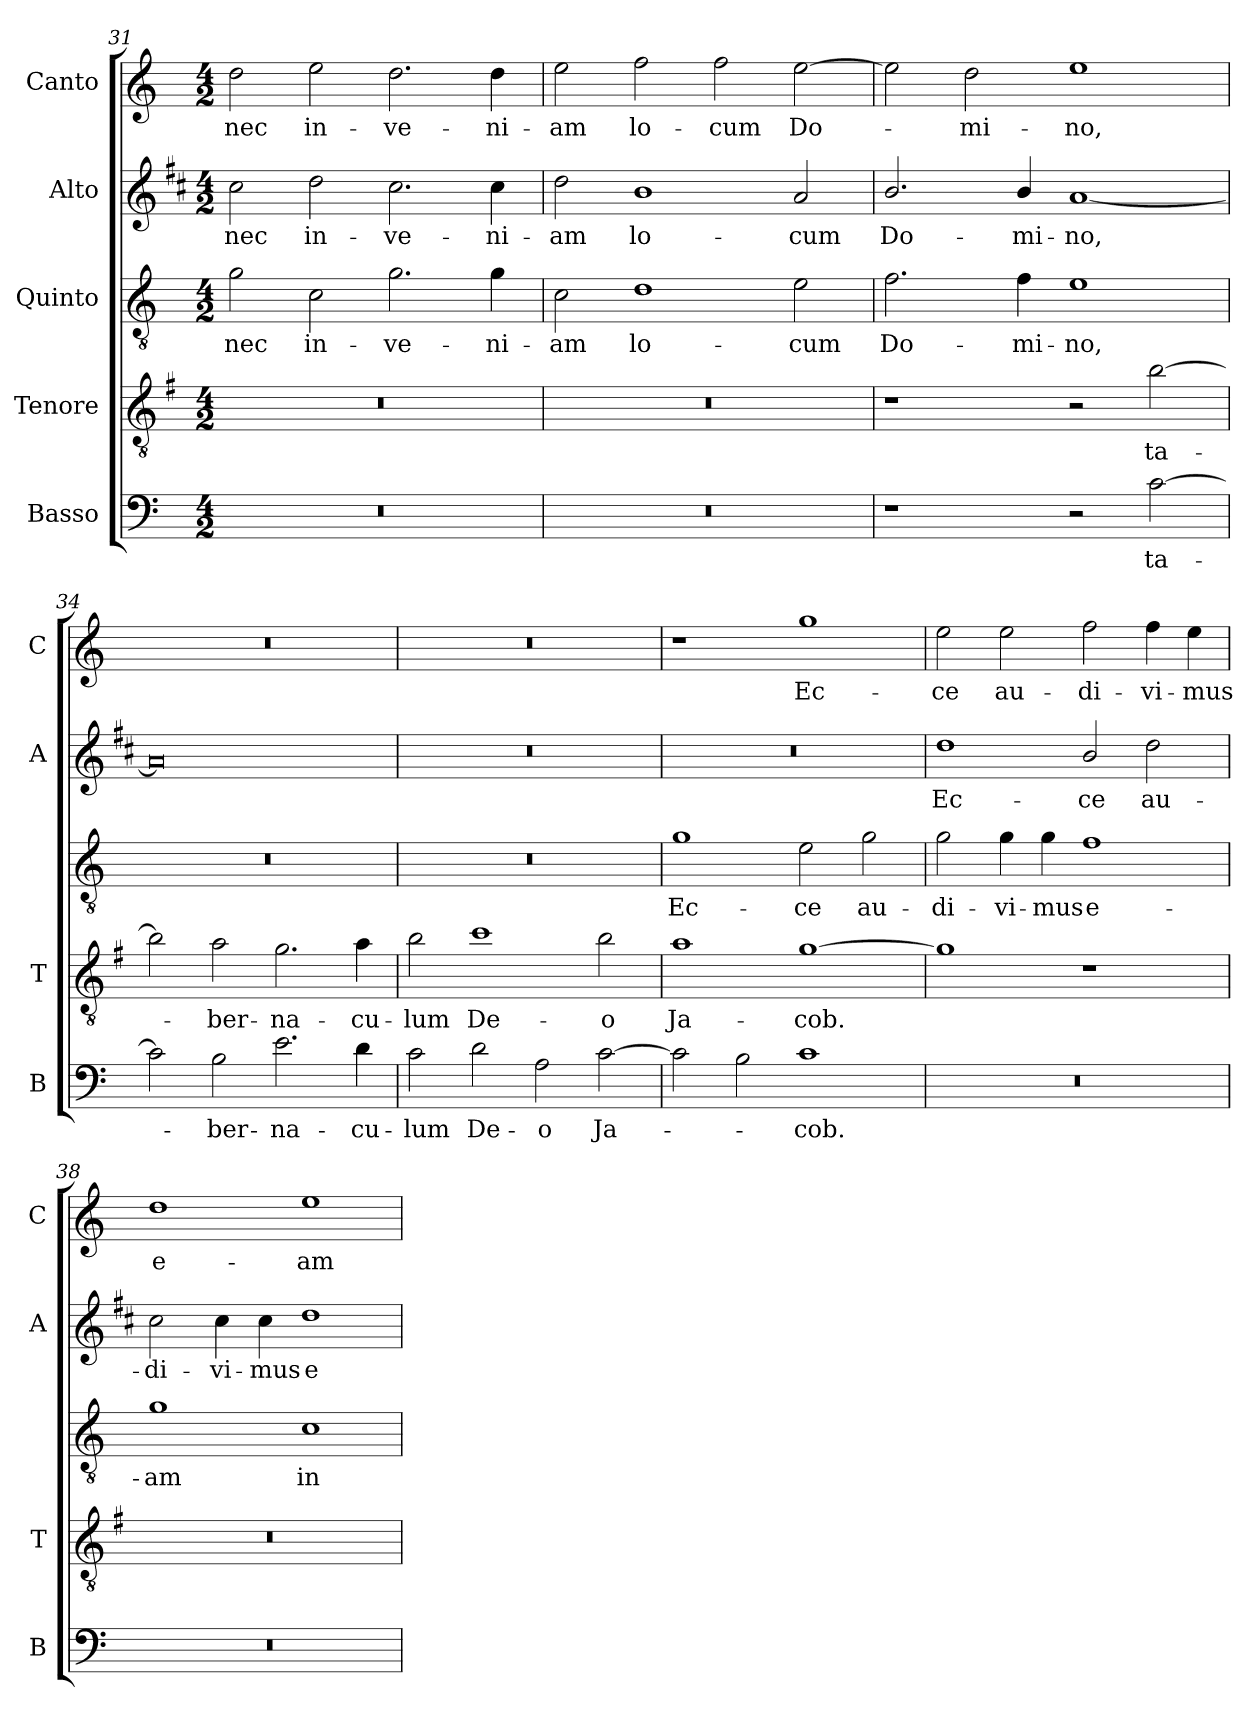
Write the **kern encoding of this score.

**kern	**text	**kern	**text	**kern	**text	**kern	**text	**kern	**text
*part5	*part5	*part4	*part4	*part3	*part3	*part2	*part2	*part1	*part1
*staff5	*staff5	*staff4	*staff4	*staff3	*staff3	*staff2	*staff2	*staff1	*staff1
*I"Basso	*	*I"Tenore	*	*I"Quinto	*	*I"Alto	*	*I"Canto	*
*I'B	*	*I'T	*	*	*	*I'A	*	*I'C	*
*clefF4	*	*clefGv2	*	*clefGv2	*	*clefG2	*	*clefG2	*
*	*	*ITrd4c7	*	*	*	*ITrd1c2	*	*	*
*k[]	*	*k[]	*	*k[]	*	*k[]	*	*k[]	*
*C:	*	*C:	*	*C:	*	*C:	*	*C:	*
*M4/2	*	*M4/2	*	*M4/2	*	*M4/2	*	*M4/2	*
=31	=31	=31	=31	=31	=31	=31	=31	=31	=31
!	!	!	!	!	!LO:LY:b	!	!LO:LY:b	!	!LO:LY:b
0r	.	0r	.	2g\	-nec	2b\	-nec	2dd\	-nec
!	!	!	!	!	!LO:LY:b	!	!LO:LY:b	!	!LO:LY:b
.	.	.	.	2c\	in-	2cc\	in-	2ee\	in-
!	!	!	!	!	!LO:LY:b	!	!LO:LY:b	!	!LO:LY:b
.	.	.	.	2.g\	-ve-	2.b\	-ve-	2.dd\	-ve-
!	!	!	!	!	!LO:LY:b	!	!LO:LY:b	!	!LO:LY:b
.	.	.	.	4g\	-ni-	4b\	-ni-	4dd\	-ni-
=32	=32	=32	=32	=32	=32	=32	=32	=32	=32
!	!	!	!	!	!LO:LY:b	!	!LO:LY:b	!	!LO:LY:b
0r	.	0r	.	2c\	-am	2cc\	-am	2ee\	-am
!	!	!	!	!	!LO:LY:b	!	!LO:LY:b	!	!LO:LY:b
.	.	.	.	1d	lo-	1a	lo-	2ff\	lo-
!	!	!	!	!	!	!	!	!	!LO:LY:b
.	.	.	.	.	.	.	.	2ff\	-cum
!	!	!	!	!	!LO:LY:b	!	!LO:LY:b	!	!LO:LY:b
.	.	.	.	2e\	-cum	2g/	-cum	[2ee\	Do-
=33	=33	=33	=33	=33	=33	=33	=33	=33	=33
!	!	!	!	!	!LO:LY:b	!	!LO:LY:b	!	!
1r	.	1r	.	2.f\	Do-	2.a/	Do-	2ee\]	.
!	!	!	!	!	!	!	!	!	!LO:LY:b
.	.	.	.	.	.	.	.	2dd\	-mi-
!	!	!	!	!	!LO:LY:b	!	!LO:LY:b	!	!
.	.	.	.	4f\	-mi-	4a/	-mi-	.	.
!	!	!	!	!	!LO:LY:b	!	!LO:LY:b	!	!LO:LY:b
2r	.	2r	.	1e	-no,	[1g	-no,	1ee	-no,
!	!LO:LY:b	!	!LO:LY:b	!	!	!	!	!	!
[2c\	ta-	[2e\	ta-	.	.	.	.	.	.
=34	=34	=34	=34	=34	=34	=34	=34	=34	=34
2c\]	.	2e\]	.	0r	.	0g]	.	0r	.
!	!LO:LY:b	!	!LO:LY:b	!	!	!	!	!	!
2B\	-ber-	2d\	-ber-	.	.	.	.	.	.
!	!LO:LY:b	!	!LO:LY:b	!	!	!	!	!	!
2.e\	-na-	2.c\	-na-	.	.	.	.	.	.
!	!LO:LY:b	!	!LO:LY:b	!	!	!	!	!	!
4d\	-cu-	4d\	-cu-	.	.	.	.	.	.
!!LO:LB:g=z
=35	=35	=35	=35	=35	=35	=35	=35	=35	=35
!	!LO:LY:b	!	!LO:LY:b	!	!	!	!	!	!
2c\	-lum	2e\	-lum	0r	.	0r	.	0r	.
!	!LO:LY:b	!	!LO:LY:b	!	!	!	!	!	!
2d\	De-	1f	De-	.	.	.	.	.	.
!	!LO:LY:b	!	!	!	!	!	!	!	!
2A\	-o	.	.	.	.	.	.	.	.
!	!LO:LY:b	!	!LO:LY:b	!	!	!	!	!	!
[2c\	Ja-	2e\	-o	.	.	.	.	.	.
=36	=36	=36	=36	=36	=36	=36	=36	=36	=36
!	!	!	!LO:LY:b	!	!LO:LY:b	!	!	!	!
2c\]	.	1d	Ja-	1g	Ec-	0r	.	1r	.
2B\	.	.	.	.	.	.	.	.	.
!	!LO:LY:b	!	!LO:LY:b	!	!LO:LY:b	!	!	!	!LO:LY:b
1c	-cob.	[1c	-cob.	2e\	-ce	.	.	1gg	Ec-
!	!	!	!	!	!LO:LY:b	!	!	!	!
.	.	.	.	2g\	au-	.	.	.	.
=37	=37	=37	=37	=37	=37	=37	=37	=37	=37
!	!	!	!	!	!LO:LY:b	!	!LO:LY:b	!	!LO:LY:b
0r	.	1c]	.	2g\	-di-	1cc	Ec-	2ee\	-ce
!	!	!	!	!	!LO:LY:b	!	!	!	!LO:LY:b
.	.	.	.	4g\	-vi-	.	.	2ee\	au-
!	!	!	!	!	!LO:LY:b	!	!	!	!
.	.	.	.	4g\	-mus	.	.	.	.
!	!	!	!	!	!LO:LY:b	!	!LO:LY:b	!	!LO:LY:b
.	.	1r	.	1f	e-	2a/	-ce	2ff\	-di-
!	!	!	!	!	!	!	!LO:LY:b	!	!LO:LY:b
.	.	.	.	.	.	2cc\	au-	4ff\	-vi-
!	!	!	!	!	!	!	!	!	!LO:LY:b
.	.	.	.	.	.	.	.	4ee\	-mus
=38	=38	=38	=38	=38	=38	=38	=38	=38	=38
!	!	!	!	!	!LO:LY:b	!	!LO:LY:b	!	!LO:LY:b
0r	.	0r	.	1g	-am	2b\	-di-	1dd	e-
!	!	!	!	!	!	!	!LO:LY:b	!	!
.	.	.	.	.	.	4b\	-vi-	.	.
!	!	!	!	!	!	!	!LO:LY:b	!	!
.	.	.	.	.	.	4b\	-mus	.	.
!	!	!	!	!	!LO:LY:b	!	!LO:LY:b	!	!LO:LY:b
.	.	.	.	1c	in	1cc	e-	1ee	-am
=	=	=	=	=	=	=	=	=	=
*-	*-	*-	*-	*-	*-	*-	*-	*-	*-
